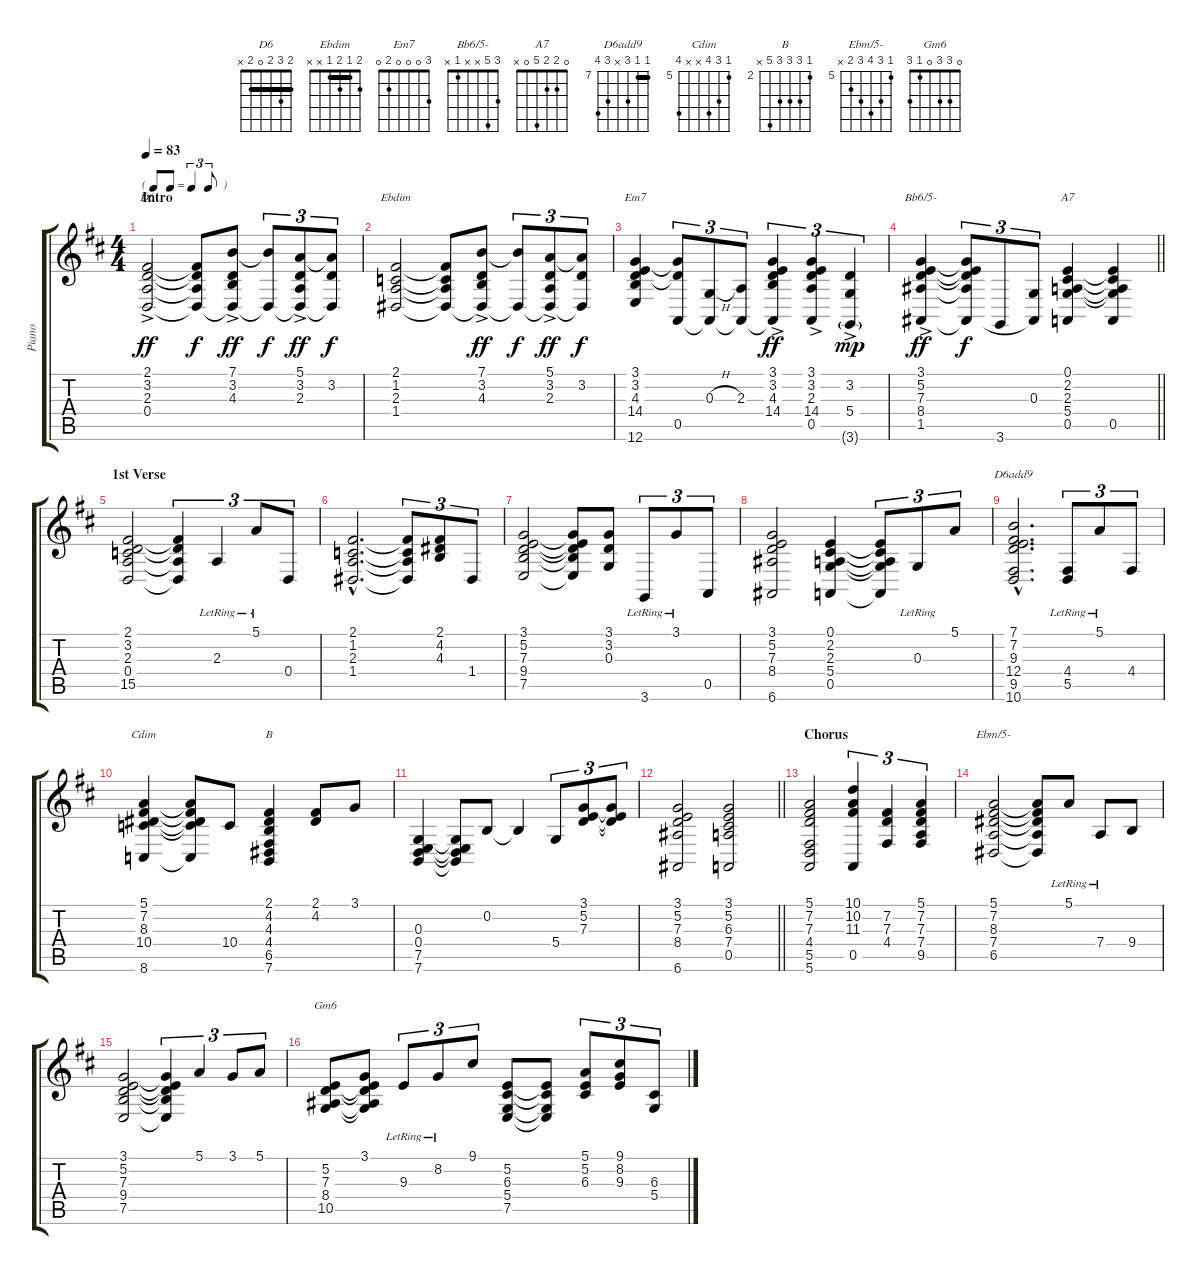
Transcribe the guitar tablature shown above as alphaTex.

\track ("Piano" "Piano") {instrument acousticgrandpiano}
\staff {score tabs}
\tuning (E4 B3 G3 D3 A2 E2) {hide}
\chord ("D6" 2 3 2 0 2 x) {barre 2}
\chord ("Ebdim" 2 1 2 1 x x) {barre 1}
\chord ("Em7" 3 0 0 0 2 0)
\chord ("Bb6/5-" 3 5 x x 1 x)
\chord ("A7" 0 2 2 5 0 x)
\chord ("D6add9" 7 7 9 x 9 10) {firstfret 7 barre 7}
\chord ("Cdim" 5 7 8 x x 8) {firstfret 5}
\chord ("B" 2 4 4 4 6 x) {firstfret 2}
\chord ("Ebm/5-" 5 7 8 7 6 x) {firstfret 5}
\chord ("Gm6" 0 3 3 0 1 3)
\ts (4 4)
\tf triplet8th
\section ("" "Intro")
\tempo 83
\clef g2
\ks d
(2.1{ac} 3.2 2.3 0.4).2{ch "D6" dy ff instrument acousticgrandpiano} (2.1{t} 3.2{t} 2.3{t} 0.4{t}).8{dy f} (7.1{ac} 3.2 4.3 0.4{t}).8{dy ff} (7.1{t} 0.4{t}).8{tu (3 2) dy f} (5.1{ac} 3.2 2.3 0.4{t}).8{tu (3 2) dy ff} (5.1{t} 3.2 0.4{t}).8{tu (3 2) dy f} |
(2.1 1.2 2.3 1.4).2{ch "Ebdim"} (2.1{t} 1.2{t} 2.3{t} 1.4{t}).8 (7.1{ac} 3.2 4.3 1.4{t}).8{dy ff} (7.1{t} 1.4{t}).8{tu (3 2) dy f} (5.1{ac} 3.2 2.3 1.4{t}).8{tu (3 2) dy ff} (5.1{t} 3.2 1.4{t}).8{tu (3 2) dy f} |
(3.1 3.2 4.3 14.4 12.6).4{ch "Em7"} (3.1{t} 3.2{t} 0.5).8{tu (3 2)} (0.3{h} 0.5{t}).8{tu (3 2)} (2.3 0.5{t}).8{tu (3 2)} (3.1 3.2 4.3{ac} 14.4 0.5{t}).4{tu (3 2) dy ff} (3.1 3.2 2.3{ac} 14.4 0.5).4{tu (3 2)} (3.2 5.4{ac} 3.6{g}).4{tu (3 2) dy mp} |
\barLineRight lightlight
(3.1{ac} 5.2 7.3 8.4 1.5).4{ch "Bb6/5-" dy ff} (3.1{t} 5.2{t} 7.3{t} 8.4{t} 1.5{t}).8{tu (3 2) dy f} 3.6.8{tu (3 2)} (0.3 1.5{t}).8{tu (3 2)} (0.1 2.2 2.3 5.4 0.5).4{ch "A7"} (0.1{t} 2.2{t} 2.3{t} 5.4{t} 0.5).4 |
\section ("" "1st Verse")
(2.1 3.2 2.3 0.4 15.5).2 (2.1{t} 3.2{t} 2.3{t} 0.4{t}).4{tu (3 2)} 2.3{lr}.4{tu (3 2)} 5.1{lr}.8{tu (3 2)} 0.4.8{tu (3 2)} |
(2.1{hac} 1.2{hac} 2.3{hac} 1.4{hac}).2{d} (2.1{t} 1.2{t} 2.3{t} 1.4{t}).8{tu (3 2)} (2.1 4.2 4.3).8{tu (3 2)} 1.4.8{tu (3 2)} |
(3.1 5.2 7.3 9.4 7.5).2 (3.1{t} 5.2{t} 7.3{t} 9.4{t} 7.5{t}).8 (3.1 3.2 0.3).8 3.6{lr}.8{tu (3 2)} 3.1{lr}.8{tu (3 2)} 0.5.8{tu (3 2)} |
(3.1 5.2 7.3 8.4 6.6).2 (0.1 2.2 2.3 5.4 0.5).4 (0.1{t} 2.2{t} 2.3{t} 5.4{t} 0.5{t}).8{tu (3 2)} 0.3{lr}.8{tu (3 2)} 5.1.8{tu (3 2)} |
(7.1{hac} 7.2{hac} 9.3{hac} 12.4{hac} 9.5{hac} 10.6{hac}).2{d ch "D6add9"} (4.4{lr} 5.5{lr}).8{tu (3 2)} 5.1{lr}.8{tu (3 2)} 4.4.8{tu (3 2)} |
(5.1 7.2 8.3 10.4 8.6).4{ch "Cdim"} (5.1{t} 7.2{t} 8.3{t} 10.4{t} 8.6{t}).8 10.4.8 (2.1 4.2 4.3 4.4 6.5 7.6).4{ch "B"} (2.1 4.2).8 3.1.8 |
(0.3 0.4 7.5 7.6).4 (0.3{t} 0.4{t} 7.5{t} 7.6{t}).8 0.2.8 0.2{t}.4 5.4.8{tu (3 2)} (3.1 5.2 7.3).8{tu (3 2)} (3.1{t} 5.2{t} 7.3{t}).8{tu (3 2)} |
\barLineRight lightlight
(3.1 5.2 7.3 8.4 6.6).2 (3.1 5.2 6.3 7.4 0.5).2 |
\section ("" "Chorus")
(5.1 7.2 7.3 4.4 5.5 5.6).2 (10.1 10.2 11.3 0.5).4{tu (3 2)} (7.2 7.3 4.4).4{tu (3 2)} (5.1 7.2 7.3 7.4 9.5).4{tu (3 2)} |
(5.1 7.2 8.3 7.4 6.5).2{ch "Ebm/5-"} (5.1{t} 7.2{t} 8.3{t} 7.4{t} 6.5{t}).8 5.1{lr}.8 7.4{lr}.8 9.4.8 |
(3.1 5.2 7.3 9.4 7.5).2 (3.1{t} 5.2{t} 7.3{t} 9.4{t} 7.5{t}).4{tu (3 2)} 5.1.4{tu (3 2)} 3.1.8{tu (3 2)} 5.1.8{tu (3 2)} |
(5.2 7.3 8.4 10.5).8{ch "Gm6"} (3.1 5.2{t} 7.3{t} 8.4{t} 10.5{t}).8 9.3{lr}.8{tu (3 2)} 8.2{lr}.8{tu (3 2)} 9.1.8{tu (3 2)} (5.2 6.3 5.4 7.5).8 (5.2{t} 6.3{t} 5.4{t} 7.5{t}).8 (5.1 5.2 6.3).8{tu (3 2)} (9.1 8.2 9.3).8{tu (3 2)} (6.3 5.4).8{tu (3 2)}
